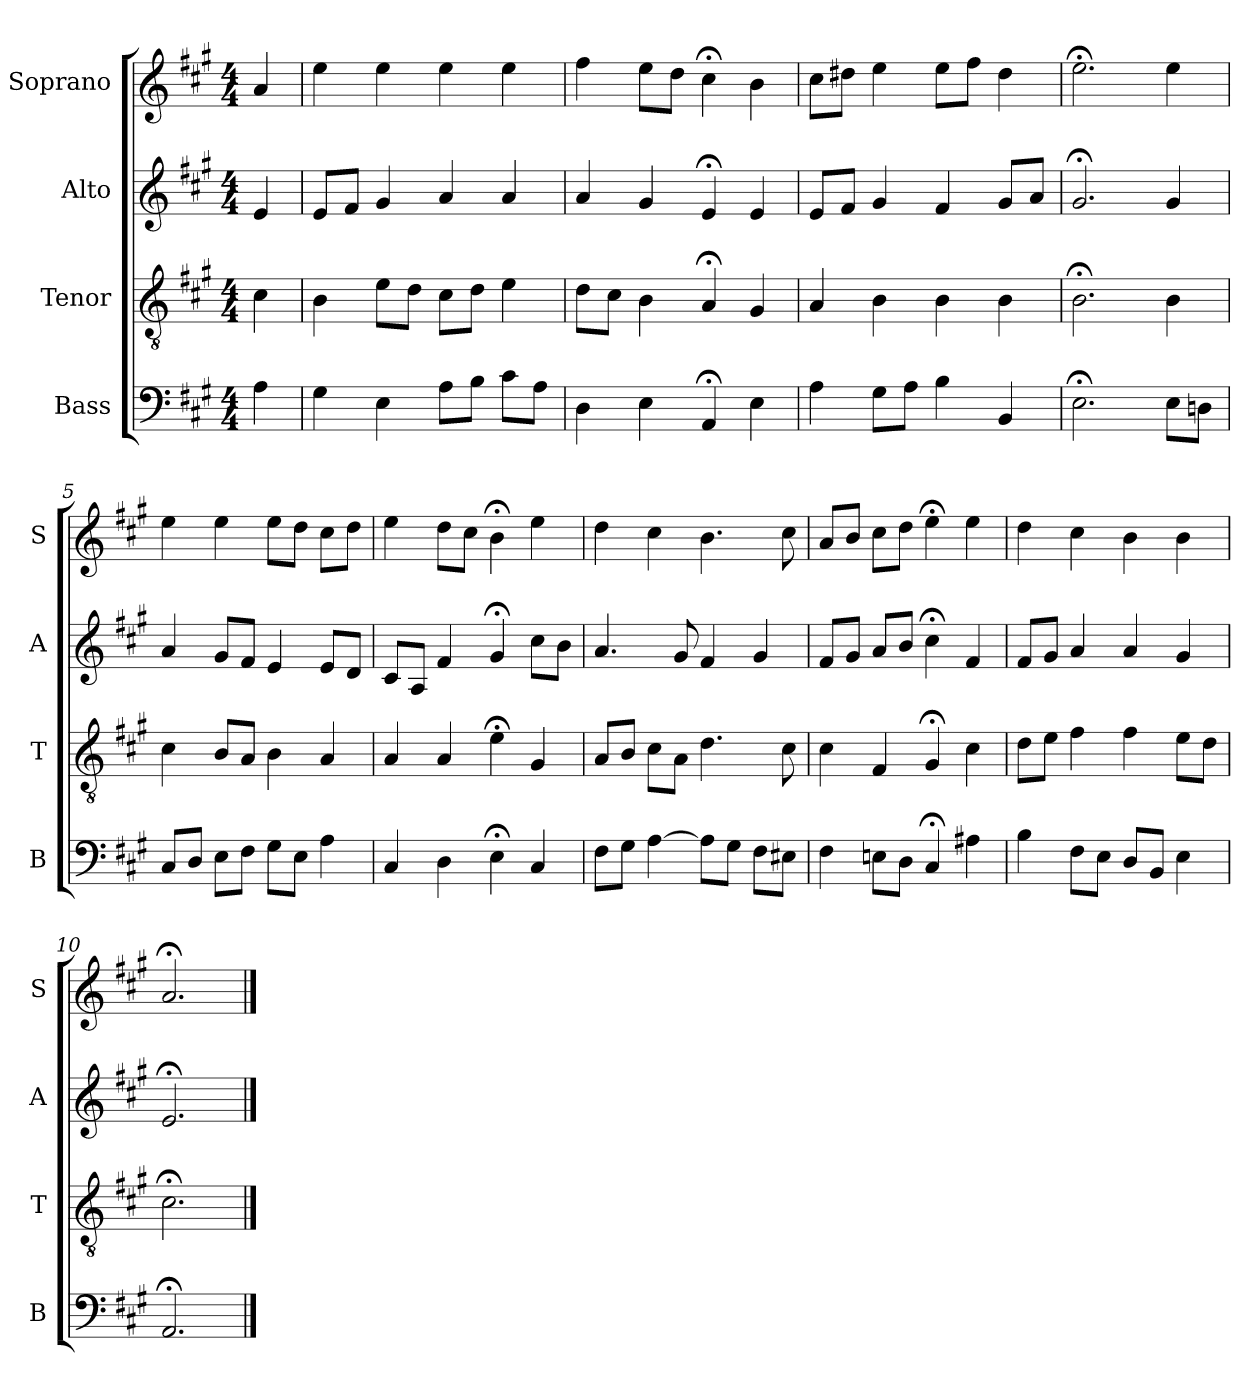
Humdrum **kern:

**kern	**kern	**kern	**kern
*part4	*part3	*part2	*part1
*staff4	*staff3	*staff2	*staff1
*I"Bass	*I"Tenor	*I"Alto	*I"Soprano
*I'B	*I'T	*I'A	*I'S
*clefF4	*clefGv2	*clefG2	*clefG2
*k[f#c#g#]	*k[f#c#g#]	*k[f#c#g#]	*k[f#c#g#]
*A:	*A:	*A:	*A:
*M4/4	*M4/4	*M4/4	*M4/4
*MM100	*MM100	*MM100	*MM100
=	=	=	=
4A	4c#	4e	4a
=1	=1	=1	=1
4G#	4B	8eL	4ee
.	.	8f#J	.
4E	8eL	4g#	4ee
.	8dJ	.	.
8AL	8c#L	4a	4ee
8BJ	8dJ	.	.
8c#L	4e	4a	4ee
8AJ	.	.	.
=2	=2	=2	=2
4D	8dL	4a	4ff#
.	8c#J	.	.
4E	4B	4g#	8eeL
.	.	.	8ddJ
4AA;<	4A;<	4e;<	4cc#;<
4E	4G#	4e	4b
=3	=3	=3	=3
4A	4A	8eL	8cc#L
.	.	8f#J	8dd#XJ
8G#L	4B	4g#	4ee
8AJ	.	.	.
4B	4B	4f#	8eeL
.	.	.	8ff#J
4BB	4B	8g#L	4dd#
.	.	8aJ	.
=4	=4	=4	=4
2.E;<	2.B;<	2.g#;<	2.ee;<
8EL	4B	4g#	4ee
8DnJ	.	.	.
=5	=5	=5	=5
8C#L	4c#	4a	4ee
8DJ	.	.	.
8EL	8BL	8g#L	4ee
8F#J	8AJ	8f#J	.
8G#L	4B	4e	8eeL
8EJ	.	.	8ddJ
4A	4A	8eL	8cc#L
.	.	8dJ	8ddJ
=6	=6	=6	=6
4C#	4A	8c#L	4ee
.	.	8AJ	.
4D	4A	4f#	8ddL
.	.	.	8cc#J
4E;<	4e;<	4g#;<	4b;<
4C#	4G#	8cc#L	4ee
.	.	8bJ	.
=7	=7	=7	=7
8F#L	8AL	4.a	4dd
8G#J	8BJ	.	.
[4A	8c#L	.	4cc#
.	8AJ	8g#	.
8AL]	4.d	4f#	4.b
8G#J	.	.	.
8F#L	.	4g#	.
8E#XJ	8c#	.	8cc#
=8	=8	=8	=8
4F#	4c#	8f#L	8aL
.	.	8g#J	8bJ
8EnL	4F#	8aL	8cc#L
8DJ	.	8bJ	8ddJ
4C#;<	4G#;<	4cc#;<	4ee;<
4A#X	4c#	4f#	4ee
=9	=9	=9	=9
4B	8dL	8f#L	4dd
.	8eJ	8g#J	.
8F#L	4f#	4a	4cc#
8EJ	.	.	.
8DL	4f#	4a	4b
8BBJ	.	.	.
4E	8eL	4g#	4b
.	8dJ	.	.
=10	=10	=10	=10
2.AA;<	2.c#;<	2.e;<	2.a;<
==	==	==	==
*-	*-	*-	*-
